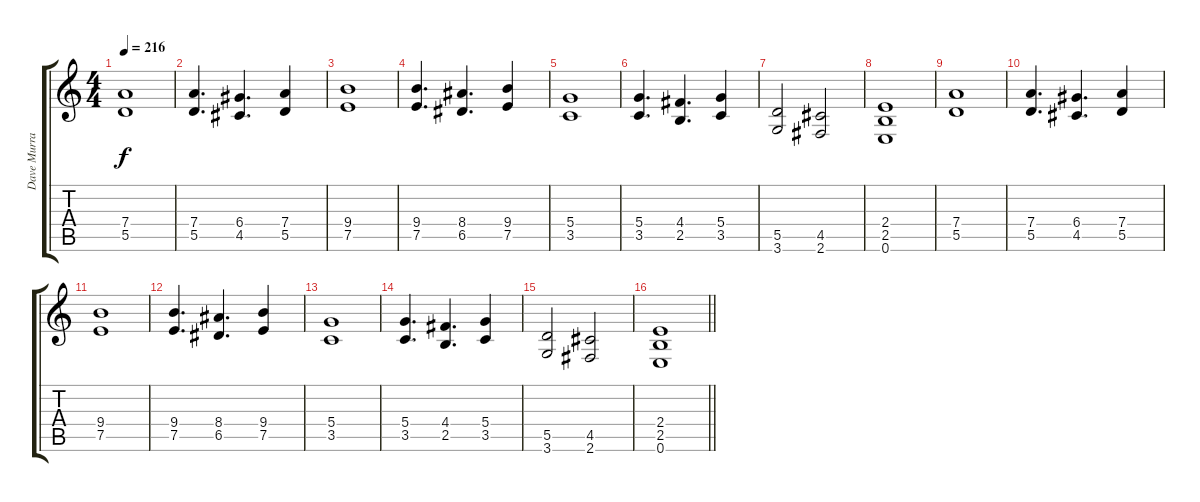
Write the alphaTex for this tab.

\track ("Dave Murray" "Dave Murra") {instrument distortionguitar}
\staff {score tabs}
\tuning (E4 B3 G3 D3 A2 E2) {hide}
\ts (4 4)
\tempo 216
\clef g2
\ks c
(7.4 5.5).1{dy f} |
(7.4 5.5).4{d} (6.4 4.5).4{d} (7.4 5.5).4 |
(9.4 7.5).1 |
(9.4 7.5).4{d} (8.4 6.5).4{d} (9.4 7.5).4 |
(5.4 3.5).1 |
(5.4 3.5).4{d} (4.4 2.5).4{d} (5.4 3.5).4 |
(5.5 3.6).2 (4.5 2.6).2 |
(2.4 2.5 0.6).1 |
(7.4 5.5).1 |
(7.4 5.5).4{d} (6.4 4.5).4{d} (7.4 5.5).4 |
(9.4 7.5).1 |
(9.4 7.5).4{d} (8.4 6.5).4{d} (9.4 7.5).4 |
(5.4 3.5).1 |
(5.4 3.5).4{d} (4.4 2.5).4{d} (5.4 3.5).4 |
(5.5 3.6).2 (4.5 2.6).2 |
\barLineRight lightlight
(2.4 2.5 0.6).1
